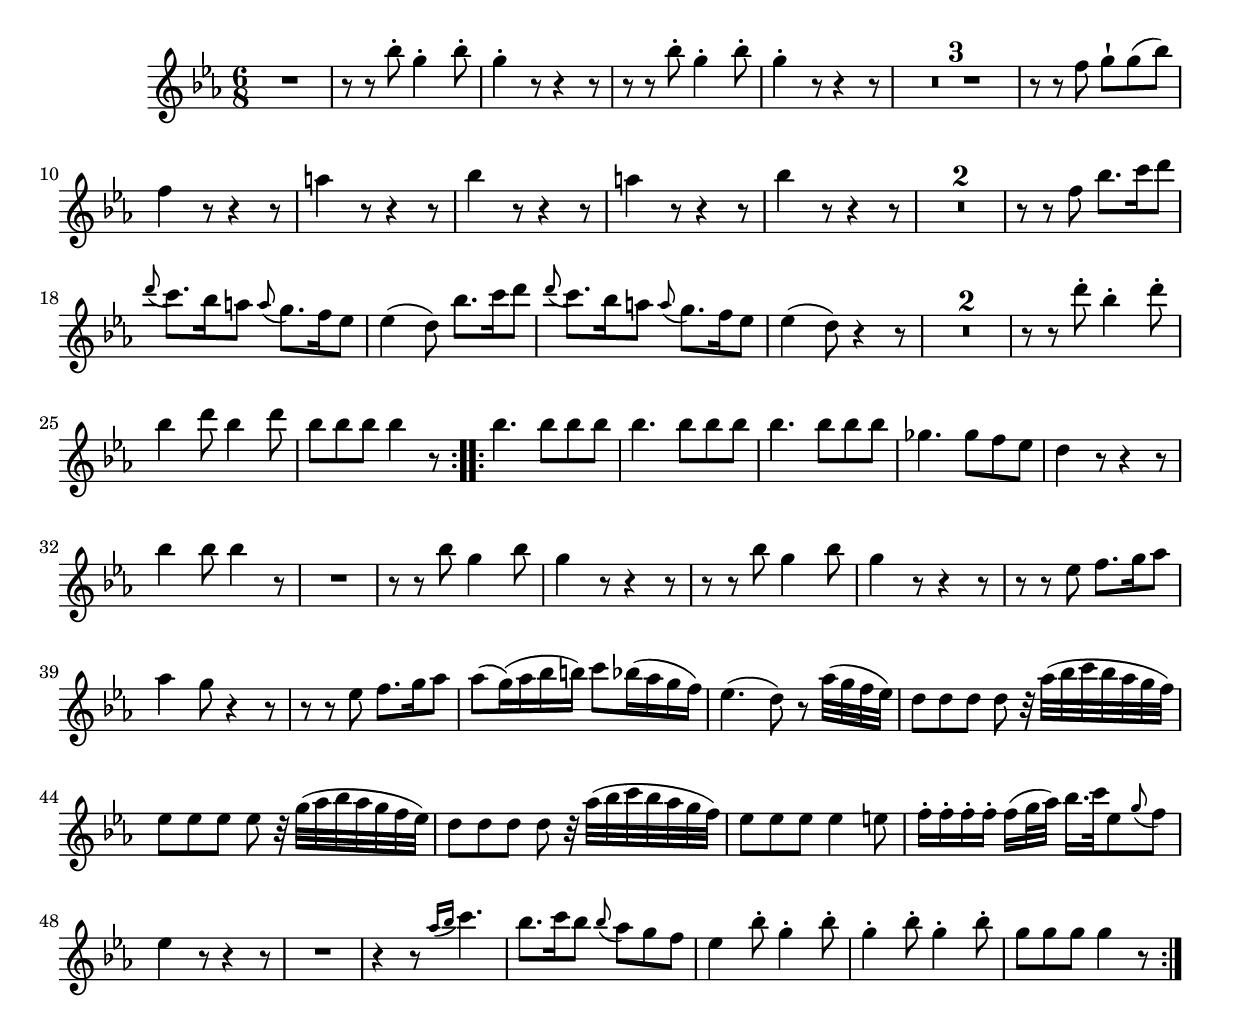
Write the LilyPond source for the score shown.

\version "2.10.25"      %Gossec - Symphonie si b�mol
                        %Hautbois1 - 2e mvt  (ou fl�te1)
\relative c''{
\clef treble
\key ees \major
\time 6/8




R2.
r8 r bes'-. g4-. bes8-.
g4-. r8 r4 r8
r r bes-. g4-. bes8-.
g4-. r8 r4 r8
\set Score.skipBars = ##t R2. * 3
%
%
r8 r f g-| g( bes)
f4 r8 r4 r8
a4 r8 r4 r8
bes4 r8 r4 r8
a4 r8 r4 r8
bes4 r8 r4 r8
\set Score.skipBars = ##t R2. * 2
%
r8 r f bes8. c16 d8
\appoggiatura d8 c8. bes16 a8 \appoggiatura a8 g8. f16 ees8
ees4( d8) bes'8. c16 d8
\appoggiatura d8 c8. bes16 a8 \appoggiatura a8 g8. f16 ees8
ees4( d8) r4 r8
\set Score.skipBars = ##t R2. * 2
%
r8 r d'-. bes4-. d8-.
bes4 d8 bes4 d8
bes bes bes bes4 r8 \bar ":|:"
\repeat unfold 3 {bes4. bes8 bes bes}
%
%
ges4. ges8 f ees
d4r8 r4 r8
bes'4 bes8 bes4 r8
R2.
r8 r bes g4 bes8
g4 r8 r4 r8
r r bes g4 bes8
g4 r8 r4 r8
r r ees f8. g16 aes8
aes4 g8 r4 r8
r r ees f8. g16 aes8
aes( g16)( aes bes b) c8 bes16( aes g f)
ees4.( d8) r aes'32( g f ees)
d8 d d d r32 aes'( bes c bes aes g f)
ees8 ees ees ees r32 g( aes bes aes g f ees)
d8 d d d r32 aes'( bes c bes aes g f)
ees8 ees ees ees4 e8
f16-.[ f-. f-. f-.] f( g32 aes) bes16. c32 ees,8 \appoggiatura g8 f8
ees4 r8 r4 r8
R2.
r4 r8 \appoggiatura {aes16[ bes]} c4.      % SIEBER c4, violon c4.
bes8. c16 bes8 \appoggiatura bes8 aes8 g f
ees4 bes'8-. g4-. bes8-.
g4-. bes8-. g4-. bes8-.
g g g g4 r8 \bar ":|" 
}
